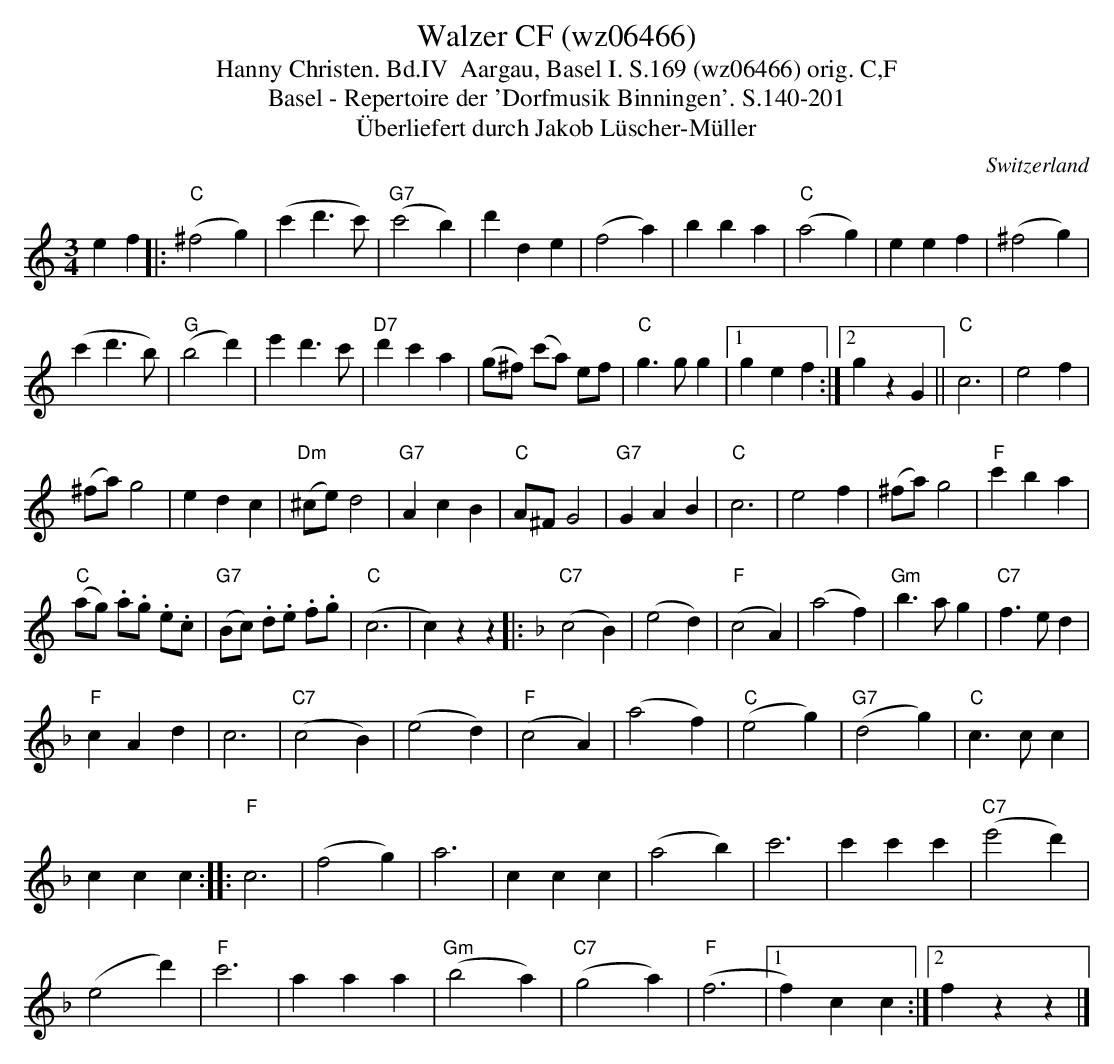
X:1
T:Walzer CF (wz06466)
T:Hanny Christen. Bd.IV  Aargau, Basel I. S.169 (wz06466) orig. C,F
T: Basel - Repertoire der 'Dorfmusik Binningen'. S.140-201
T:Überliefert durch Jakob Lüscher-Müller
M:3/4
L:1/4
O:Switzerland
K:C major
ef |: ("C"^f2g) | (c'd'>c') | ("G7"c'2b) | d'de | (f2a) | bba | ("C"a2g) | eef | (^f2g) |
(c'd'>b) | ("G"b2d') | e'd'>c' | "D7"d'c'a | (g/^f/)  (c'/a/) e/f/ | "C"g>gg |1 gef :|2 gzG || "C"c3 | e2f |
(^f/a/)g2 | edc | ("Dm"^c/e/) d2 | "G7"AcB | "C"A/^F/G2 | "G7"GAB | "C"c3 | e2f | (^f/a/)g2 | "F"c'ba |
("C"a/g/) .a/.g/ .e/.c/ | ("G7"B/c/) .d/.e/ .f/.g/ | ("C"c3 | c)zz |: [K:F] ("C7"c2B) | (e2d) | ("F"c2A) | (a2f) | "Gm"b>ag | "C7"f>ed |
"F"cAd | c3 | ("C7"c2B) | (e2d) | ("F"c2A) | (a2f) | ("C"e2g) | ("G7"d2g) | "C"c>cc |
ccc :: "F"c3 | (f2g) | a3 | ccc | (a2b) | c'3 | c'c'c' | ("C7"e'2d') |
(e2d') | "F"c'3 | aaa | ("Gm"b2a) | ("C7"g2a) | ("F"f3 |1 f)cc :|2 fzz |]
